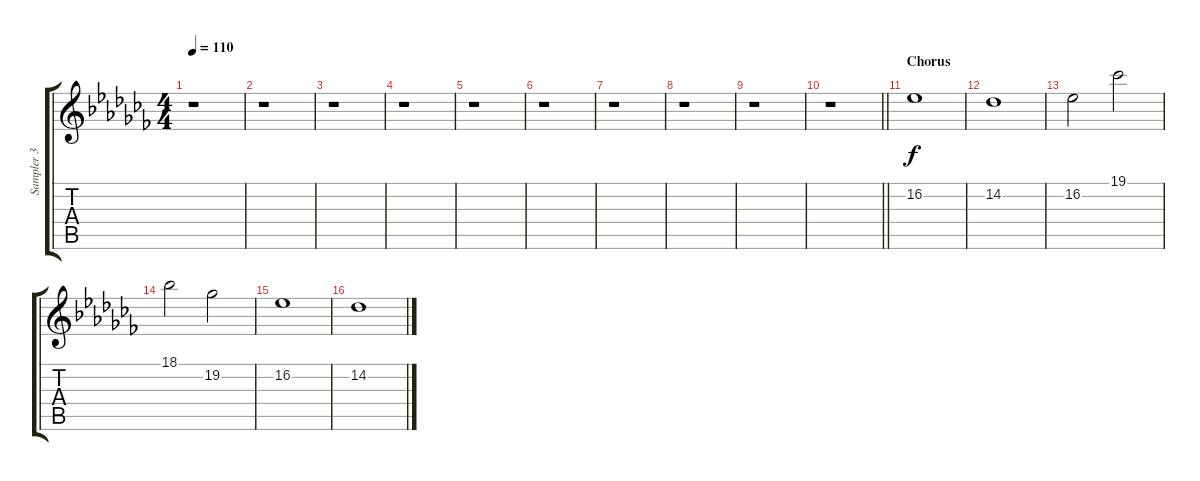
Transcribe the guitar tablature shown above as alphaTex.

\track ("Sampler 3 - Joe Hahn" "Sampler 3 ") {instrument vibraphone}
\staff {score tabs}
\tuning (E4 B3 G3 D3 A2 E2) {hide}
\ts (4 4)
\tempo 110
\clef g2
\ks abminor
r.1{dy f} |
r.1 |
r.1 |
r.1 |
r.1 |
r.1 |
r.1 |
r.1 |
r.1 |
\barLineRight lightlight
r.1 |
\section ("" "Chorus")
16.2.1 |
14.2.1 |
16.2.2 19.1.2 |
18.1.2 19.2.2 |
16.2.1 |
14.2.1
